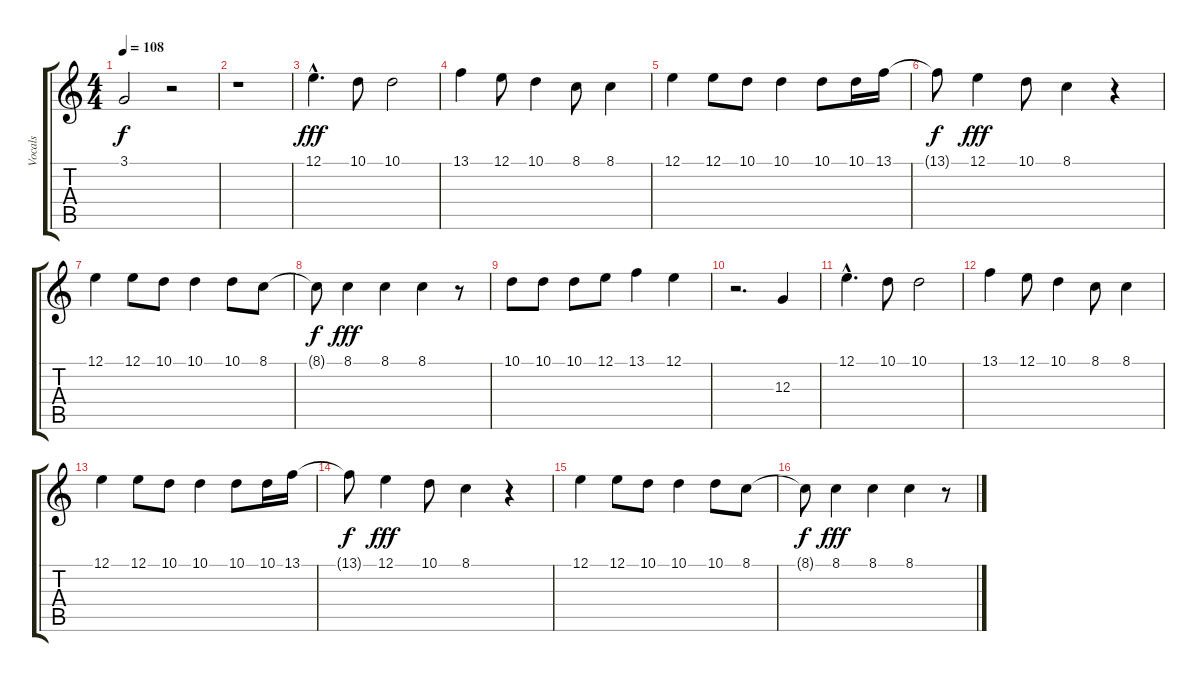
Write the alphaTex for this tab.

\track ("Vocals" "Vocals") {instrument lead8bassandlead}
\staff {score tabs}
\tuning (E4 B3 G3 D3 A2 E2) {hide}
\ts (4 4)
\tempo 108
\clef g2
\ks c
3.1{t}.2{dy f} r.2 |
r.1 |
12.1{hac}.4{d dy fff} 10.1.8 10.1.2 |
13.1.4 12.1.8 10.1.4 8.1.8 8.1.4 |
12.1.4 12.1.8 10.1.8 10.1.4 10.1.8 10.1.16 13.1.16 |
13.1{t}.8{dy f} 12.1.4{dy fff} 10.1.8 8.1.4 r.4 |
12.1.4 12.1.8 10.1.8 10.1.4 10.1.8 8.1.8 |
8.1{t}.8{dy f} 8.1.4{dy fff} 8.1.4 8.1.4 r.8 |
10.1.8 10.1.8 10.1.8 12.1.8 13.1.4 12.1.4 |
r.2{d} 12.3.4 |
12.1{hac}.4{d} 10.1.8 10.1.2 |
13.1.4 12.1.8 10.1.4 8.1.8 8.1.4 |
12.1.4 12.1.8 10.1.8 10.1.4 10.1.8 10.1.16 13.1.16 |
13.1{t}.8{dy f} 12.1.4{dy fff} 10.1.8 8.1.4 r.4 |
12.1.4 12.1.8 10.1.8 10.1.4 10.1.8 8.1.8 |
8.1{t}.8{dy f} 8.1.4{dy fff} 8.1.4 8.1.4 r.8
